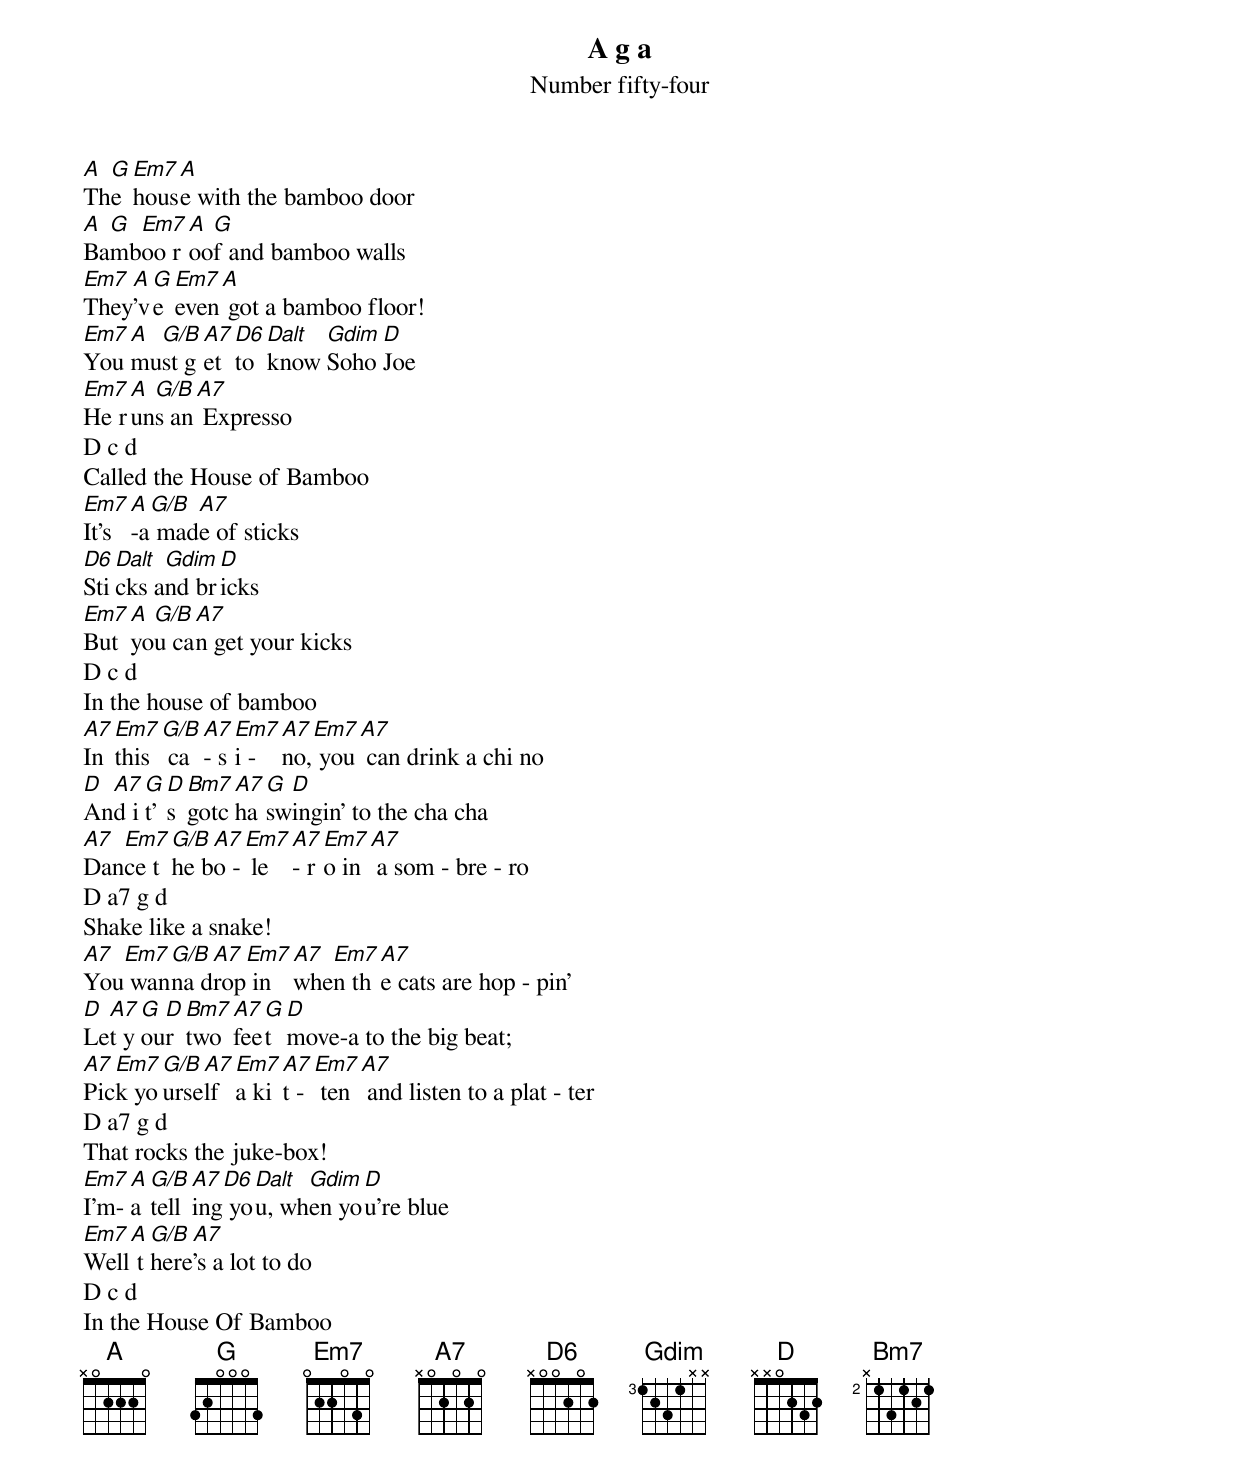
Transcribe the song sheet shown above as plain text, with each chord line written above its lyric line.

A g a
Number fifty-four
A G Em7 A
The house with the bamboo door
A G Em7 A G
Bamboo roof and bamboo walls
Em7 A G Em7 A
They've even got a bamboo floor!
Em7 A G/B A7 D6 Dalt Gdim D
You must get to know Soho Joe
Em7 A G/B A7
He runs an Expresso
D c d
Called the House of Bamboo
Em7 A G/B A7
It's-a made of sticks
D6 Dalt Gdim D
Sticks and bricks
Em7 A G/B A7
But you can get your kicks
D c d
In the house of bamboo
A7 Em7 G/B A7 Em7 A7 Em7 A7
In this ca - si - no, you can drink a chi no
D A7 G D Bm7 A7 G D
And it's gotcha swingin' to the cha cha
A7 Em7 G/B A7 Em7 A7 Em7 A7
Dance the bo - le - ro in a som - bre - ro
D a7 g d
Shake like a snake!
A7 Em7 G/B A7 Em7 A7 Em7 A7
You wanna drop in when the cats are hop - pin'
D A7 G D Bm7 A7 G D
Let your two feet move-a to the big beat;
A7 Em7 G/B A7 Em7 A7 Em7 A7
Pick yourself a kit - ten and listen to a plat - ter
D a7 g d
That rocks the juke-box!
Em7 A G/B A7 D6 Dalt Gdim D
I'm-a telling you, when you're blue
Em7 A G/B A7
Well there's a lot to do
D c d
In the House Of Bamboo
